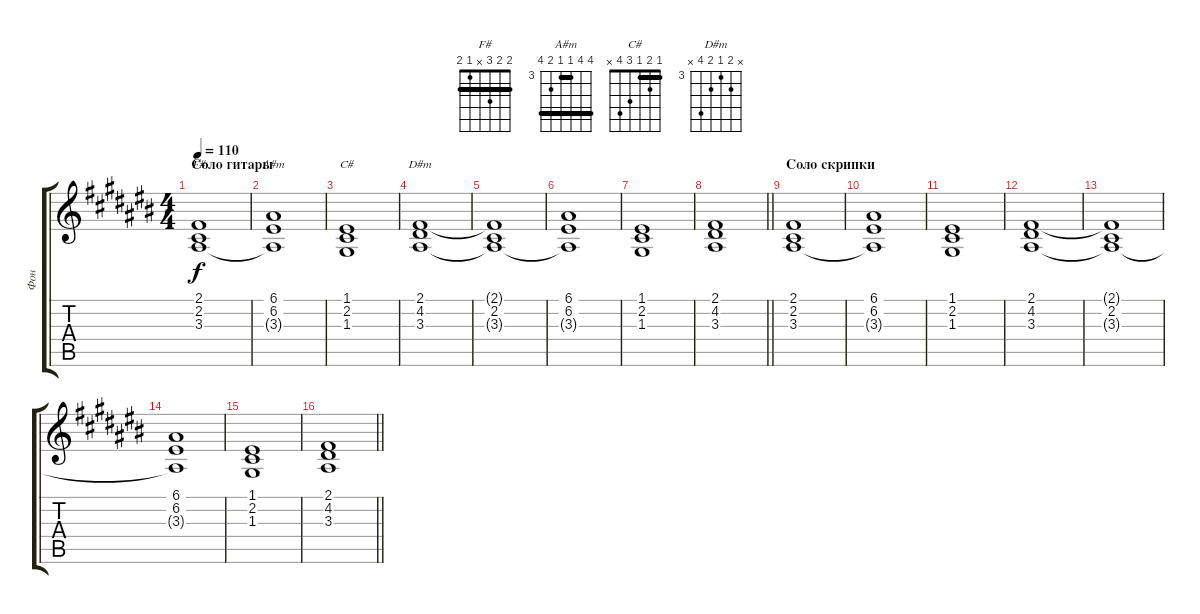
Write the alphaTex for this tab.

\track ("Фон" "Фон") {instrument pad2warm}
\staff {score tabs}
\tuning (E4 B3 G3 D3 A2 E2) {hide}
\chord ("F#" 2 2 3 x 1 2) {barre 2}
\chord ("A#m" 6 6 3 3 4 6) {firstfret 3 barre (3 6)}
\chord ("C#" 1 2 1 3 4 x) {barre 1}
\chord ("D#m" x 4 3 4 6 x) {firstfret 3}
\ts (4 4)
\section ("" "Соло гитары")
\tempo 110
\clef g2
\ks a#minor
(2.1 2.2 3.3).1{ch "F#" dy f} |
(6.1 6.2 3.3{t}).1{ch "A#m"} |
(1.1 2.2 1.3).1{ch "C#"} |
(2.1 4.2 3.3).1{ch "D#m"} |
(2.1{t} 2.2 3.3{t}).1 |
(6.1 6.2 3.3{t}).1 |
(1.1 2.2 1.3).1 |
\barLineRight lightlight
(2.1 4.2 3.3).1 |
\section ("" "Соло скрипки")
(2.1 2.2 3.3).1 |
(6.1 6.2 3.3{t}).1 |
(1.1 2.2 1.3).1 |
(2.1 4.2 3.3).1 |
(2.1{t} 2.2 3.3{t}).1 |
(6.1 6.2 3.3{t}).1 |
(1.1 2.2 1.3).1 |
\barLineRight lightlight
(2.1 4.2 3.3).1
